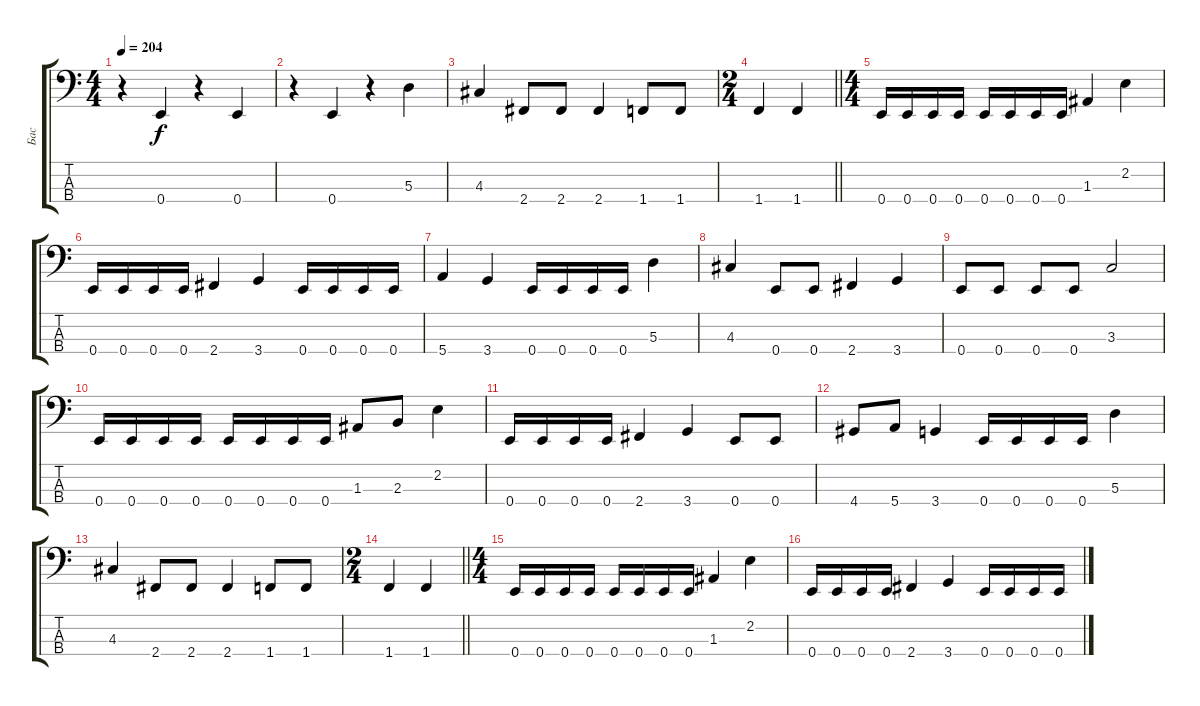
\track ("Бас" "Бас") {instrument electricbasspick}
\staff {score tabs}
\tuning (G2 D2 A1 E1) {hide}
\ts (4 4)
\tempo 204
\clef f4
\ks c
r.4{dy f} 0.4.4 r.4 0.4.4 |
r.4 0.4.4 r.4 5.3.4 |
4.3.4 2.4.8 2.4.8 2.4.4 1.4.8 1.4.8 |
\ts (2 4)
\barLineRight lightlight
1.4.4 1.4.4 |
\ts (4 4)
0.4.16 0.4.16 0.4.16 0.4.16 0.4.16 0.4.16 0.4.16 0.4.16 1.3.4 2.2.4 |
0.4.16 0.4.16 0.4.16 0.4.16 2.4.4 3.4.4 0.4.16 0.4.16 0.4.16 0.4.16 |
5.4.4 3.4.4 0.4.16 0.4.16 0.4.16 0.4.16 5.3.4 |
4.3.4 0.4.8 0.4.8 2.4.4 3.4.4 |
0.4.8 0.4.8 0.4.8 0.4.8 3.3.2 |
0.4.16 0.4.16 0.4.16 0.4.16 0.4.16 0.4.16 0.4.16 0.4.16 1.3.8 2.3.8 2.2.4 |
0.4.16 0.4.16 0.4.16 0.4.16 2.4.4 3.4.4 0.4.8 0.4.8 |
4.4.8 5.4.8 3.4.4 0.4.16 0.4.16 0.4.16 0.4.16 5.3.4 |
4.3.4 2.4.8 2.4.8 2.4.4 1.4.8 1.4.8 |
\ts (2 4)
\barLineRight lightlight
1.4.4 1.4.4 |
\ts (4 4)
0.4.16 0.4.16 0.4.16 0.4.16 0.4.16 0.4.16 0.4.16 0.4.16 1.3.4 2.2.4 |
0.4.16 0.4.16 0.4.16 0.4.16 2.4.4 3.4.4 0.4.16 0.4.16 0.4.16 0.4.16
